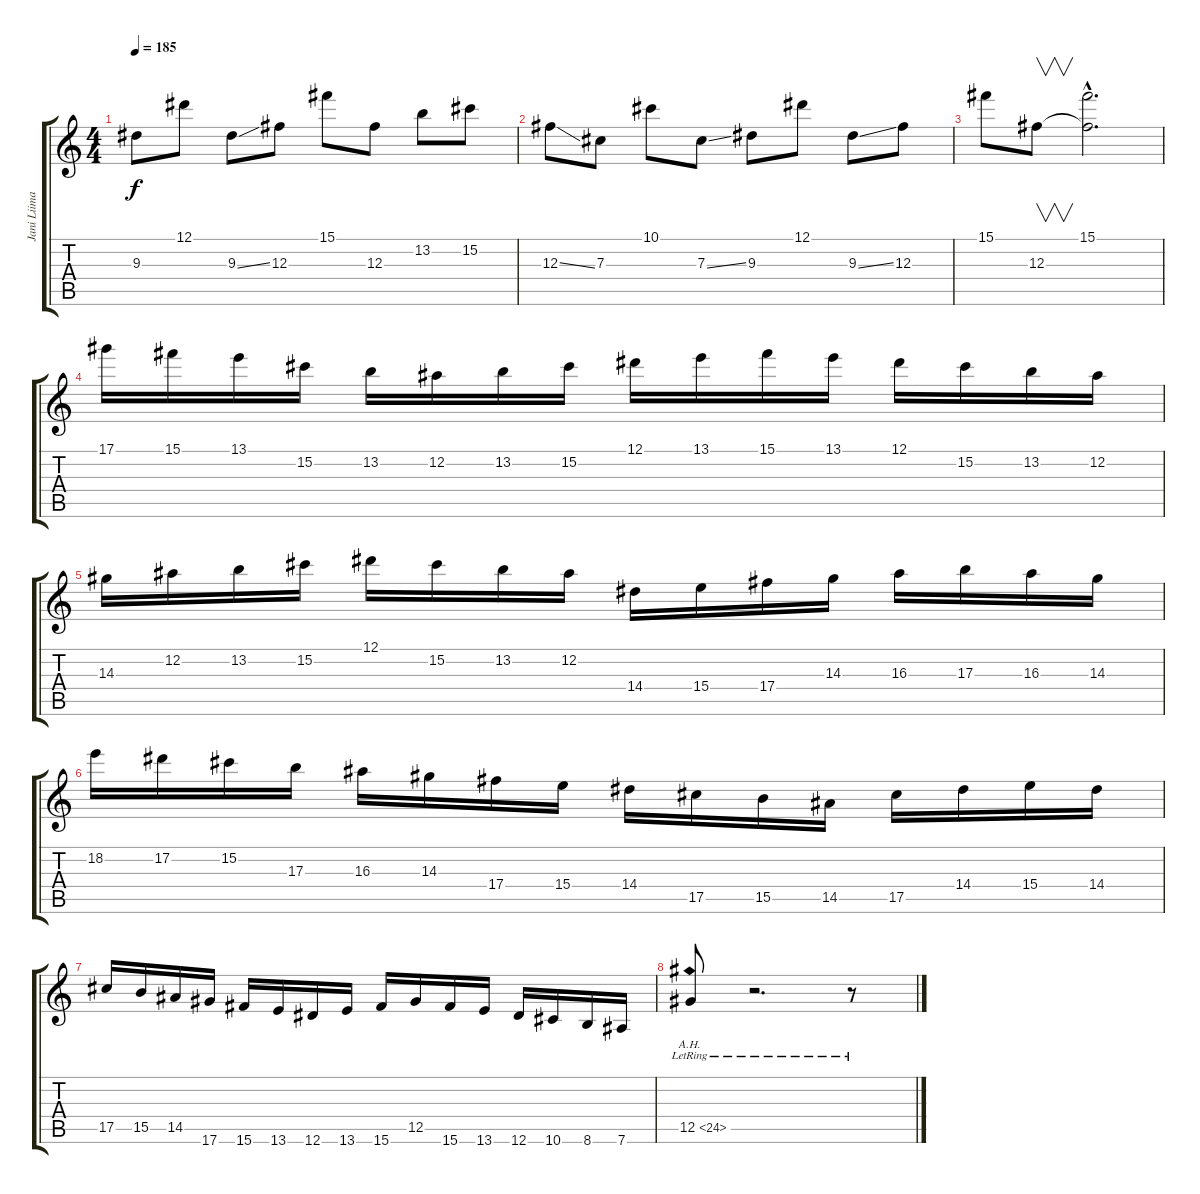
\track ("Jani Liimatainen" "Jani Liima") {instrument distortionguitar}
\staff {score tabs}
\tuning (Eb4 Bb3 Gb3 Db3 Ab2 Eb2) {hide}
\ts (4 4)
\tempo 185
\clef g2
\ks c
9.3.8{dy f} 12.1.8 9.3{ss}.8 12.3.8 15.1.8 12.3.8 13.2.8 15.2.8 |
12.3{ss}.8 7.3.8 10.1.8 7.3{ss}.8 9.3.8 12.1.8 9.3{ss}.8 12.3.8 |
15.1.8 12.3.8{v} (15.1{hac} 12.3{hac t}).2{d} |
17.1.16 15.1.16 13.1.16 15.2.16 13.2.16 12.2.16 13.2.16 15.2.16 12.1.16 13.1.16 15.1.16 13.1.16 12.1.16 15.2.16 13.2.16 12.2.16 |
14.3.16 12.2.16 13.2.16 15.2.16 12.1.16 15.2.16 13.2.16 12.2.16 14.4.16 15.4.16 17.4.16 14.3.16 16.3.16 17.3.16 16.3.16 14.3.16 |
18.2.16 17.2.16 15.2.16 17.3.16 16.3.16 14.3.16 17.4.16 15.4.16 14.4.16 17.5.16 15.5.16 14.5.16 17.5.16 14.4.16 15.4.16 14.4.16 |
17.5.16 15.5.16 14.5.16 17.6.16 15.6.16 13.6.16 12.6.16 13.6.16 15.6.16 12.5.16 15.6.16 13.6.16 12.6.16 10.6.16 8.6.16 7.6.16 |
12.5{ah 12 lr}.8 r.2{d} r.8
